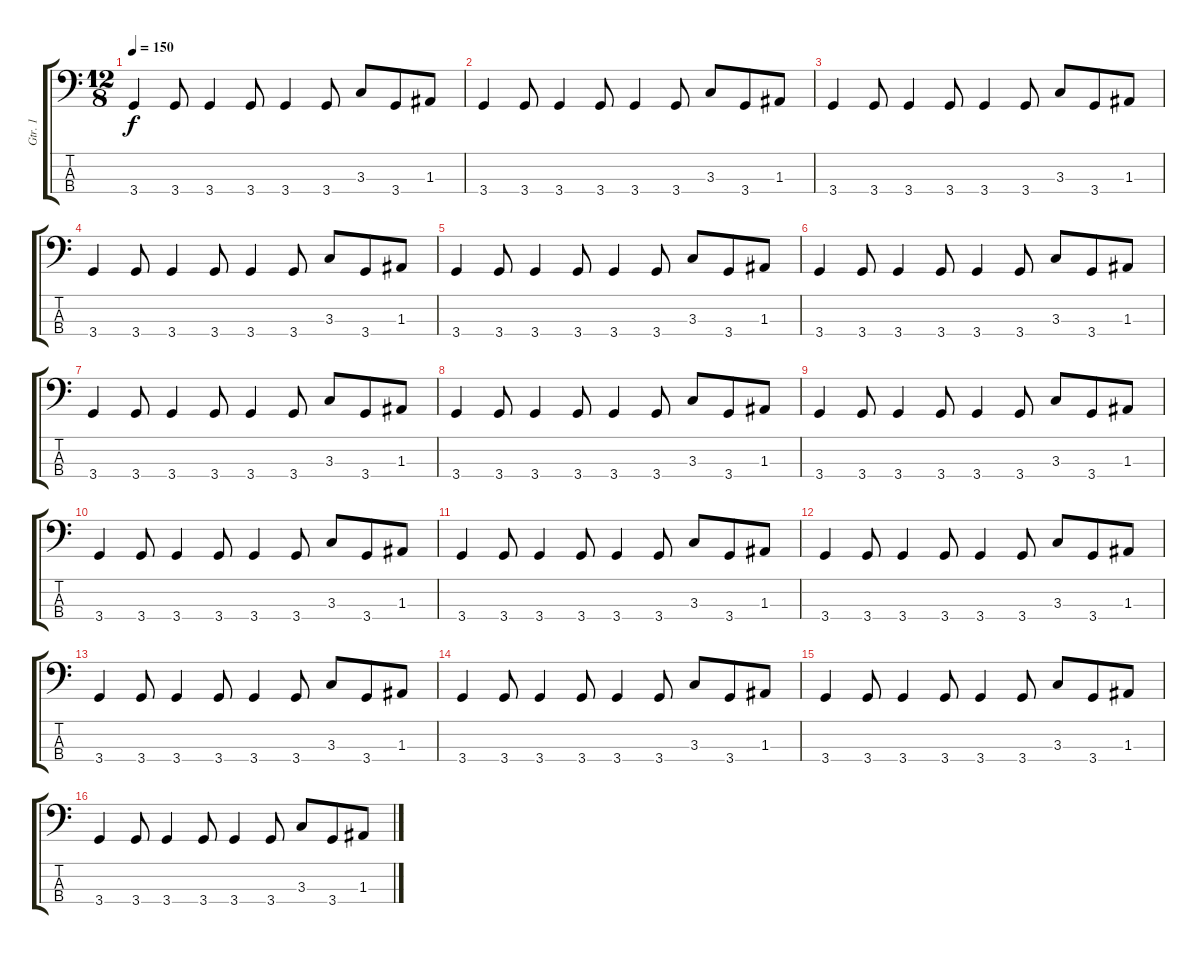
\track ("Gtr. 1" "Gtr. 1") {instrument electricbassfinger}
\staff {score tabs}
\tuning (G2 D2 A1 E1) {hide}
\ts (12 8)
\tempo 150
\clef f4
\ks c
3.4.4{dy f} 3.4.8 3.4.4 3.4.8 3.4.4 3.4.8 3.3.8 3.4.8 1.3.8 |
3.4.4 3.4.8 3.4.4 3.4.8 3.4.4 3.4.8 3.3.8 3.4.8 1.3.8 |
3.4.4 3.4.8 3.4.4 3.4.8 3.4.4 3.4.8 3.3.8 3.4.8 1.3.8 |
3.4.4 3.4.8 3.4.4 3.4.8 3.4.4 3.4.8 3.3.8 3.4.8 1.3.8 |
3.4.4 3.4.8 3.4.4 3.4.8 3.4.4 3.4.8 3.3.8 3.4.8 1.3.8 |
3.4.4 3.4.8 3.4.4 3.4.8 3.4.4 3.4.8 3.3.8 3.4.8 1.3.8 |
3.4.4 3.4.8 3.4.4 3.4.8 3.4.4 3.4.8 3.3.8 3.4.8 1.3.8 |
3.4.4 3.4.8 3.4.4 3.4.8 3.4.4 3.4.8 3.3.8 3.4.8 1.3.8 |
3.4.4 3.4.8 3.4.4 3.4.8 3.4.4 3.4.8 3.3.8 3.4.8 1.3.8 |
3.4.4 3.4.8 3.4.4 3.4.8 3.4.4 3.4.8 3.3.8 3.4.8 1.3.8 |
3.4.4 3.4.8 3.4.4 3.4.8 3.4.4 3.4.8 3.3.8 3.4.8 1.3.8 |
3.4.4 3.4.8 3.4.4 3.4.8 3.4.4 3.4.8 3.3.8 3.4.8 1.3.8 |
3.4.4 3.4.8 3.4.4 3.4.8 3.4.4 3.4.8 3.3.8 3.4.8 1.3.8 |
3.4.4 3.4.8 3.4.4 3.4.8 3.4.4 3.4.8 3.3.8 3.4.8 1.3.8 |
3.4.4 3.4.8 3.4.4 3.4.8 3.4.4 3.4.8 3.3.8 3.4.8 1.3.8 |
3.4.4 3.4.8 3.4.4 3.4.8 3.4.4 3.4.8 3.3.8 3.4.8 1.3.8
